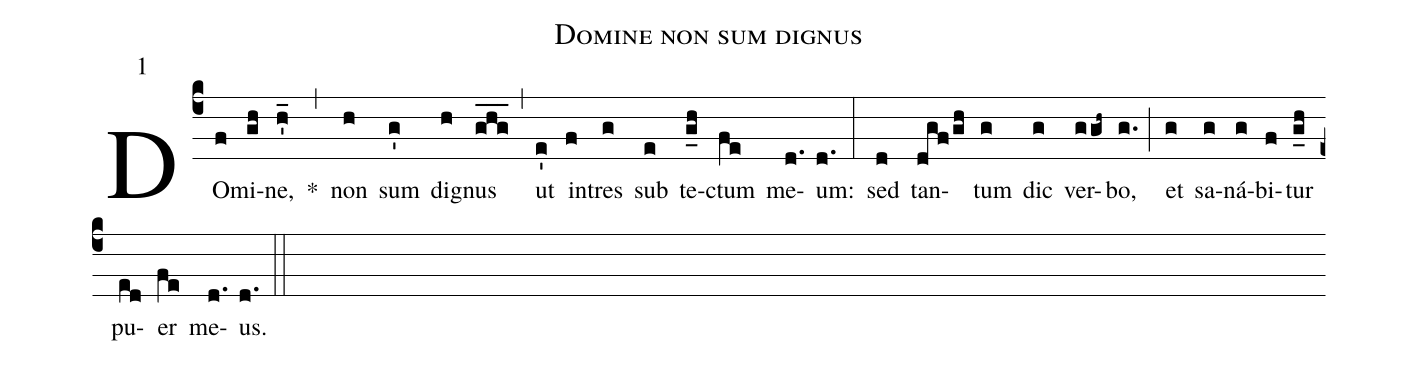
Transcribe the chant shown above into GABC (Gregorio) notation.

name:Domine non sum dignus;
mode:1;
annotation:1;
office-part:Antiphonae;
%%
(c4) DO(f)mi(gh)ne,(h'_) *(,) non(h) sum(g') di(h)gnus(ghg___) (,) ut(e') in(f)tres(g) sub(e) te(g_h)ctum(fe) me(d.)um:(d.) (:) sed(d) tan(dgf/gh)tum(g) dic(g) ver(ggh~)bo,(g.) (;) et(g) sa(g)ná(g)bi(f)tur(g_h) pu(ed)er(fe) me(d.)us.(d.) (::)
